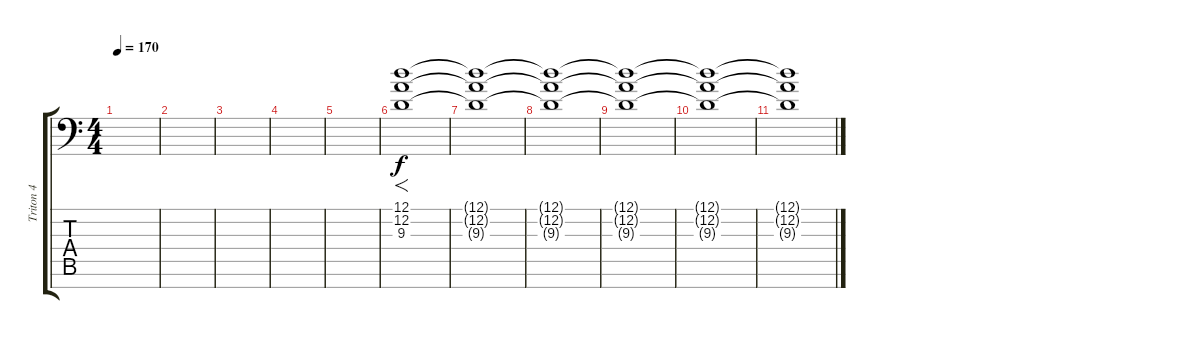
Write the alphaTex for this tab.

\track ("Triton 4" "Triton 4") {instrument choiraahs}
\staff {score tabs}
\tuning (D4 A3 F3 C3 G2 D2 A1) {hide}
\ts (4 4)
\tempo 170
\clef f4
\ks c
|
|
|
|
|
(12.1 12.2 9.3).1{f} |
(12.1{t} 12.2{t} 9.3{t}).1 |
(12.1{t} 12.2{t} 9.3{t}).1 |
(12.1{t} 12.2{t} 9.3{t}).1 |
(12.1{t} 12.2{t} 9.3{t}).1 |
(12.1{t} 12.2{t} 9.3{t}).1
